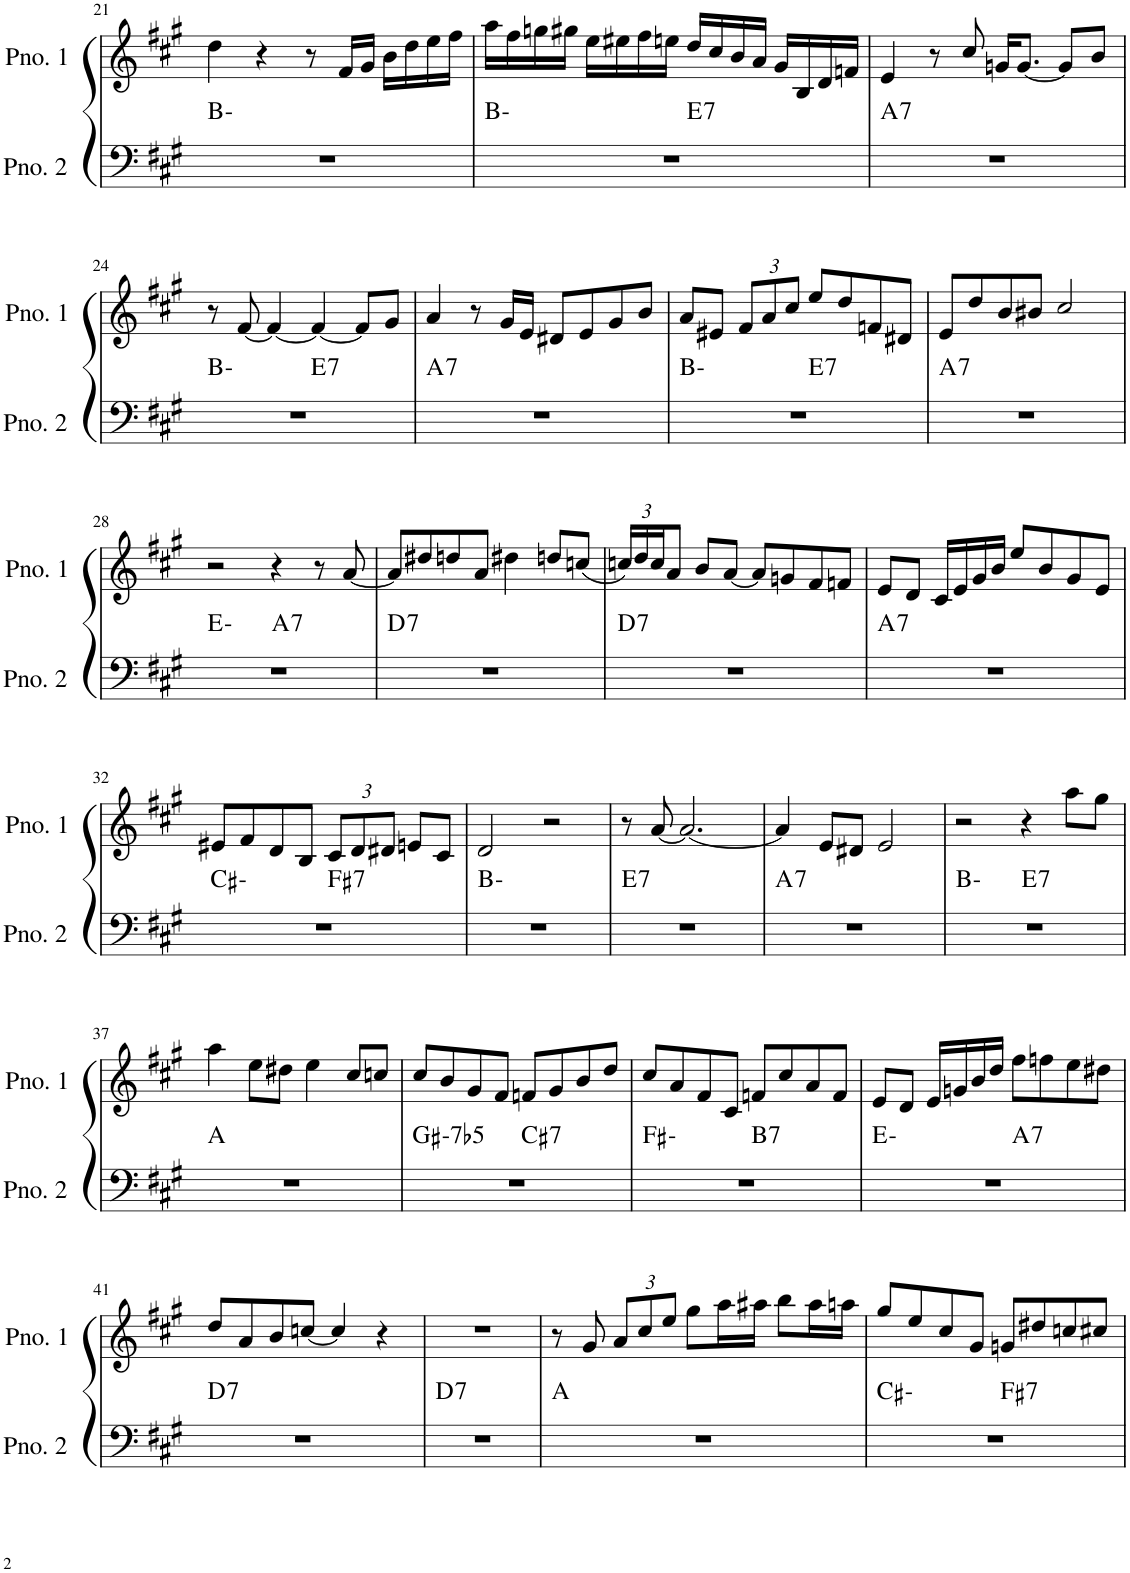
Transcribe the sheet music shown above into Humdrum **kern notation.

**kern	**harte	**kern
*part2	*part2	*part1
*staff2	*	*staff1
*I"ピアノ 2	*	*I"ピアノ 1
!!LO:PB:g=z
*clefF4	*	*clefG2
*k[f#c#g#]	*	*k[f#c#g#]
*M4/4	*	*M4/4
=21	=21	=21
1r	B:min	4dd\
.	.	4r
.	.	8r
.	.	16f#/LL
.	.	16g#/JJ
.	.	16b\LL
.	.	16dd\
.	.	16ee\
.	.	16ff#\JJ
=22	=22	=22
*^	*	*
1r	2ryy	B:min	16aa\LL
.	.	.	16ff#\
.	.	.	16ggn\
.	.	.	16gg#X\JJ
.	.	.	16ee\LL
.	.	.	16ee#X\
.	.	.	16ff#\
.	.	.	16een\JJ
!	!	!LO:H:kt=7	!
.	2ryy	E:7	16dd/LL
.	.	.	16cc#/
.	.	.	16b/
.	.	.	16a/JJ
.	.	.	16g#/LL
.	.	.	16B/
.	.	.	16d/
.	.	.	16fn/JJ
=23	=23	=23	=23
!	!	!LO:H:kt=7	!
*v	*v	*	*
1r	A:7	4e/
.	.	8r
.	.	8cc#/
.	.	16gn/KL
.	.	[8.g/J
.	.	8g/L]
.	.	8b/J
!!LO:LB:g=z
=24	=24	=24
*^	*	*
1r	2ryy	B:min	8r
.	.	.	[8f#/
.	.	.	4f#/_
!	!	!LO:H:kt=7	!
.	2ryy	E:7	4f#/_
.	.	.	8f#/L]
.	.	.	8g#/J
=25	=25	=25	=25
!	!	!LO:H:kt=7	!
*v	*v	*	*
1r	A:7	4a/
.	.	8r
.	.	16g#/LL
.	.	16e/JJ
.	.	8d#X/L
.	.	8e/
.	.	8g#/
.	.	8b/J
=26	=26	=26
*^	*	*
1r	2ryy	B:min	8a/L
.	.	.	8e#X/J
*	*	*	*Xbrackettup
.	.	.	12f#/L
.	.	.	12a/
.	.	.	12cc#/J
!	!	!LO:H:kt=7	!
.	2ryy	E:7	8ee/L
.	.	.	8dd/
.	.	.	8fn/
.	.	.	8d#X/J
=27	=27	=27	=27
!	!	!LO:H:kt=7	!
*v	*v	*	*
1r	A:7	8e/L
.	.	8dd/
.	.	8b/
.	.	8b#X/J
.	.	2cc#/
!!LO:LB:g=z
=28	=28	=28
*^	*	*
1r	2ryy	E:min	2r
!	!	!LO:H:kt=7	!
.	2ryy	A:7	4r
.	.	.	8r
.	.	.	[8a/
=29	=29	=29	=29
!	!	!LO:H:kt=7	!
*v	*v	*	*
1r	D:7	8a/L]
.	.	8dd#X/
.	.	8ddn/
.	.	8a/J
.	.	4dd#X\
.	.	8ddn/L
.	.	(8ccn/J
=30	=30	=30
!	!LO:H:kt=7	!
1r	D:7	24ccn/LL)
.	.	24dd/
.	.	24cc/J
.	.	8a/J
.	.	8b/L
.	.	[8a/J
.	.	8a/L]
.	.	8gn/
.	.	8f#/
.	.	8fn/J
=31	=31	=31
!	!LO:H:kt=7	!
1r	A:7	8e/L
.	.	8d/J
.	.	16c#/LL
.	.	16e/
.	.	16g#/
.	.	16b/JJ
.	.	8ee/L
.	.	8b/
.	.	8g#/
.	.	8e/J
!!LO:LB:g=z
=32	=32	=32
*^	*	*
1r	2ryy	C#:min	8e#X/L
.	.	.	8f#/
.	.	.	8d/
.	.	.	8B/J
!	!	!LO:H:kt=7	!
.	2ryy	F#:7	12c#/L
.	.	.	12d/
.	.	.	12d#X/J
.	.	.	8en/L
.	.	.	8c#/J
*v	*v	*	*
=33	=33	=33
1r	B:min	2d/
.	.	2r
=34	=34	=34
!	!LO:H:kt=7	!
1r	E:7	8r
.	.	[8a/
.	.	2.a/_
=35	=35	=35
!	!LO:H:kt=7	!
1r	A:7	4a/]
.	.	8e/L
.	.	8d#X/J
.	.	2e/
=36	=36	=36
*^	*	*
1r	2ryy	B:min	2r
!	!	!LO:H:kt=7	!
.	2ryy	E:7	4r
.	.	.	8aa\L
.	.	.	8gg#\J
*v	*v	*	*
!!LO:LB:g=z
=37	=37	=37
1r	A:maj	4aa\
.	.	8ee\L
.	.	8dd#X\J
.	.	4ee\
.	.	8cc#/L
.	.	8ccn/J
=38	=38	=38
!	!LO:H:kt=-7b5	!
*^	*	*
1r	2ryy	G#:hdim7	8cc#/L
.	.	.	8b/
.	.	.	8g#/
.	.	.	8f#/J
!	!	!LO:H:kt=7	!
.	2ryy	C#:7	8fn/L
.	.	.	8g#/
.	.	.	8b/
.	.	.	8dd/J
=39	=39	=39	=39
1r	2ryy	F#:min	8cc#/L
.	.	.	8a/
.	.	.	8f#/
.	.	.	8c#/J
!	!	!LO:H:kt=7	!
.	2ryy	B:7	8fn/L
.	.	.	8cc#/
.	.	.	8a/
.	.	.	8f/J
=40	=40	=40	=40
1r	2ryy	E:min	8e/L
.	.	.	8d/J
.	.	.	16e/LL
.	.	.	16gn/
.	.	.	16b/
.	.	.	16dd/JJ
!	!	!LO:H:kt=7	!
.	2ryy	A:7	8ff#\L
.	.	.	8ffn\
.	.	.	8ee\
.	.	.	8dd#X\J
!!LO:LB:g=z
=41	=41	=41	=41
!	!	!LO:H:kt=7	!
*v	*v	*	*
1r	D:7	8dd/L
.	.	8a/
.	.	8b/
.	.	[8ccn/J
.	.	4cc/]
.	.	4r
=42	=42	=42
!	!LO:H:kt=7	!
1r	D:7	1r
=43	=43	=43
1r	A:maj	8r
.	.	8g#/
.	.	12a/L
.	.	12cc#/
.	.	12ee/J
.	.	8gg#\L
.	.	16aa\L
.	.	16aa#X\JJ
.	.	8bb\L
.	.	16aa#\L
.	.	16aan\JJ
=44	=44	=44
*^	*	*
1r	2ryy	C#:min	8gg#/L
.	.	.	8ee/
.	.	.	8cc#/
.	.	.	8g#/J
!	!	!LO:H:kt=7	!
.	2ryy	F#:7	8gn/L
.	.	.	8dd#X/
.	.	.	8ccn/
.	.	.	8cc#X/J
*v	*v	*	*
=	=	=
*-	*-	*-
